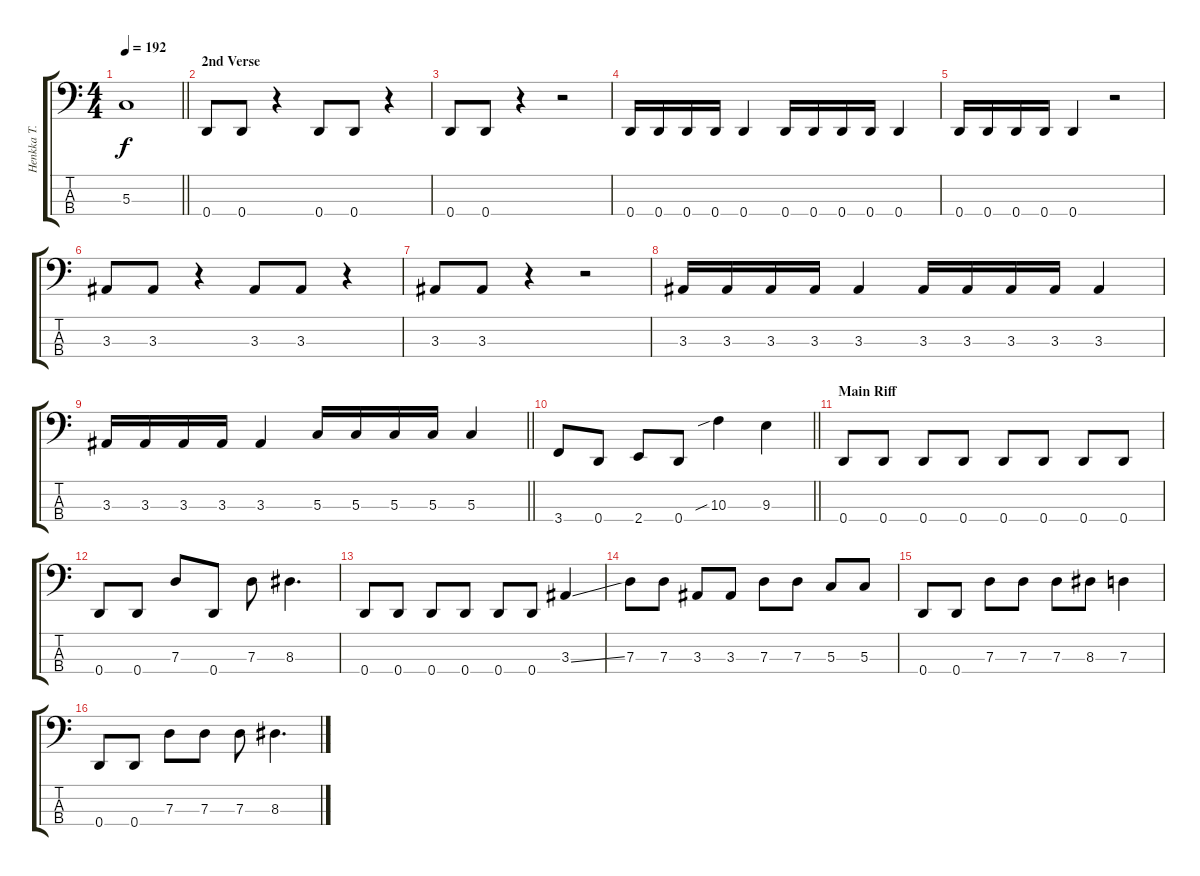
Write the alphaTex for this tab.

\track ("Henkka T. Blacksmith" "Henkka T. ") {instrument electricbasspick}
\staff {score tabs}
\tuning (F2 C2 G1 D1) {hide}
\ts (4 4)
\tempo 192
\clef f4
\barLineRight lightlight
\ks c
5.3.1{dy f} |
\section ("" "2nd Verse")
0.4.8 0.4.8 r.4 0.4.8 0.4.8 r.4 |
0.4.8 0.4.8 r.4 r.2 |
0.4.16 0.4.16 0.4.16 0.4.16 0.4.4 0.4.16 0.4.16 0.4.16 0.4.16 0.4.4 |
0.4.16 0.4.16 0.4.16 0.4.16 0.4.4 r.2 |
3.3.8 3.3.8 r.4 3.3.8 3.3.8 r.4 |
3.3.8 3.3.8 r.4 r.2 |
3.3.16 3.3.16 3.3.16 3.3.16 3.3.4 3.3.16 3.3.16 3.3.16 3.3.16 3.3.4 |
\barLineRight lightlight
3.3.16 3.3.16 3.3.16 3.3.16 3.3.4 5.3.16 5.3.16 5.3.16 5.3.16 5.3.4 |
\barLineRight lightlight
3.4.8 0.4.8 2.4.8 0.4.8 10.3{sib}.4 9.3.4 |
\section ("" "Main Riff")
0.4.8 0.4.8 0.4.8 0.4.8 0.4.8 0.4.8 0.4.8 0.4.8 |
0.4.8 0.4.8 7.3.8 0.4.8 7.3.8 8.3.4{d} |
0.4.8 0.4.8 0.4.8 0.4.8 0.4.8 0.4.8 3.3{ss}.4 |
7.3.8 7.3.8 3.3.8 3.3.8 7.3.8 7.3.8 5.3.8 5.3.8 |
0.4.8 0.4.8 7.3.8 7.3.8 7.3.8 8.3.8 7.3.4 |
0.4.8 0.4.8 7.3.8 7.3.8 7.3.8 8.3.4{d}
